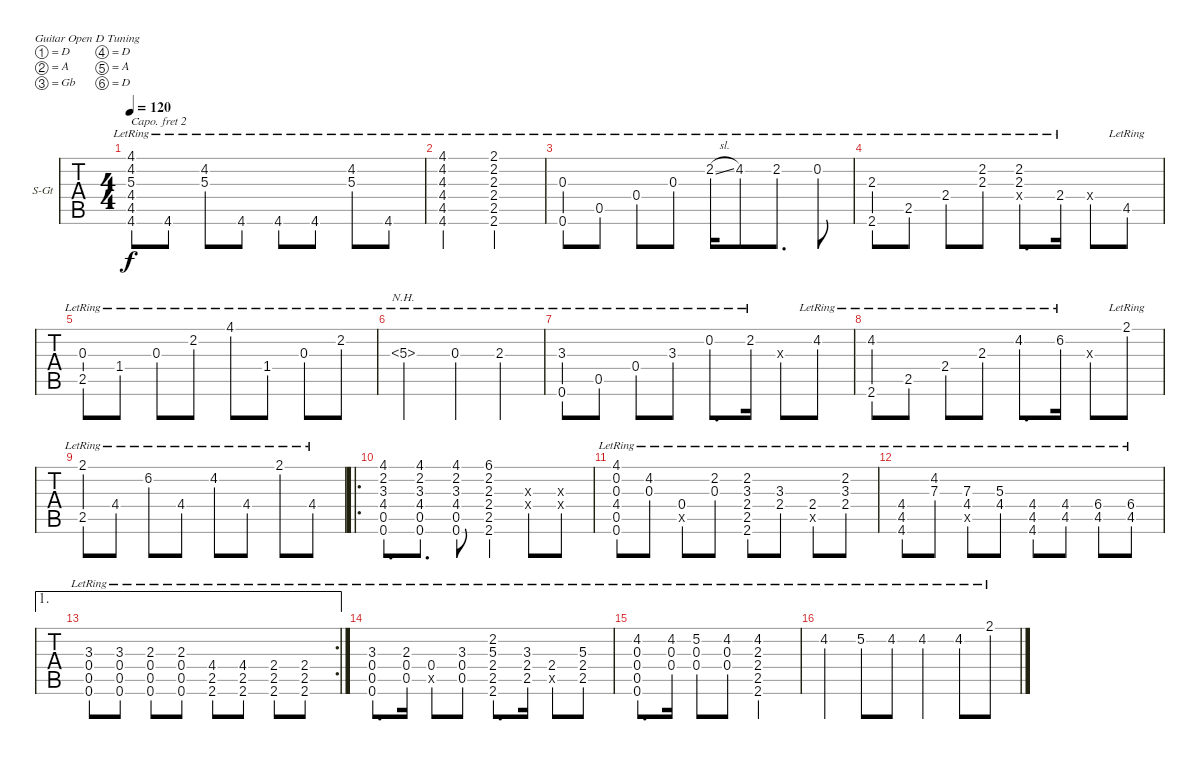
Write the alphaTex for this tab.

\bracketExtendMode groupsimilarinstruments
\firstSystemTrackNameOrientation horizontal
\otherSystemsTrackNameOrientation horizontal
\track ("Òô¹ì 1" "S-Gt") {instrument acousticguitarsteel}
\staff {tabs}
\capo 2
\tuning (D4 A3 Gb3 D3 A2 D2)
\ts (4 4)
\tempo 120
\clef g2
\ks c
(4.1{lr} 4.2{lr} 5.3{lr} 4.4{lr} 4.5{lr} 4.6{lr}).8{dy f} 4.6{lr}.8 (4.2{lr} 5.3{lr}).8 4.6{lr}.8 4.6{lr}.8 4.6{lr}.8 (4.2{lr} 5.3{lr}).8 4.6{lr}.8 |
(4.1{lr} 4.2{lr} 4.3{lr} 4.4{lr} 4.5{lr} 4.6{lr}).2 (2.1{lr} 2.2{lr} 2.3{lr} 2.4{lr} 2.5{lr} 2.6{lr}).2 |
(0.3{lr} 0.6{lr}).8 0.5{lr}.8 0.4{lr}.8 0.3{lr}.8 2.2{sl lr}.16 4.2{lr}.8 2.2{lr}.8{d} 0.2{lr}.8 |
(2.3{lr} 2.6{lr}).8 2.5{lr}.8 2.4{lr}.8 (2.2{lr} 2.3{lr}).8 (2.2{lr} 2.3{lr} 0.4{x}).8{d} 2.4{lr}.16 0.4{x}.8 4.5{lr}.8 |
(0.3{lr} 2.5{lr}).8 1.4{lr}.8 0.3{lr}.8 2.2{lr}.8 4.1{lr}.8 1.4{lr}.8 0.3{lr}.8 2.2{lr}.8 |
5.3{nh lr}.2 0.3{lr}.4 2.3{lr}.4 |
(3.3{lr} 0.6{lr}).8 0.5{lr}.8 0.4{lr}.8 3.3{lr}.8 0.2{lr}.8{d} 2.2{lr}.16 0.3{x}.8 4.2{lr}.8 |
(4.2{lr} 2.6{lr}).8 2.5{lr}.8 2.4{lr}.8 2.3{lr}.8 4.2{lr}.8{d} 6.2{lr}.16 0.3{x}.8 2.1{lr}.8 |
(2.1{lr} 2.5{lr}).8 4.4{lr}.8 6.2{lr}.8 4.4{lr}.8 4.2{lr}.8 4.4{lr}.8 2.1{lr}.8 4.4{lr}.8 |
\ro
(4.1{st} 2.2{st} 3.3{st} 4.4{st} 0.5{st} 0.6{st}).8{d} (4.1{st} 2.2{st} 3.3{st} 4.4{st} 0.5{st} 0.6{st}).8{d} (4.1{st} 2.2{st} 3.3{st} 4.4{st} 0.5{st} 0.6{st}).8 (6.1{st} 2.2{st} 2.3{st} 2.4{st} 2.5{st} 2.6{st}).4 (0.3{x} 0.4{x}).8 (0.3{x} 0.4{x}).8 |
(4.1{lr} 0.2{lr} 0.3{lr} 4.4{lr} 0.5{lr} 0.6{lr}).8 (4.2{lr} 0.3{lr}).8 (0.4{lr} 0.5{x}).8 (2.2{lr} 0.3{lr}).8 (2.2{lr} 3.3{lr} 2.4{lr} 2.5{lr} 2.6{lr}).8 (3.3{lr} 2.4{lr}).8 (2.4{lr} 0.5{x}).8 (2.2{lr} 3.3{lr} 2.4{lr}).8 |
(4.4{lr} 4.5{lr} 4.6{lr}).8 (4.2{lr} 7.3{lr}).8 (7.3{lr} 4.4{lr} 0.5{x}).8 (5.3{lr} 4.4{lr}).8 (4.4{lr} 4.5{lr} 4.6{lr}).8 (4.4{lr} 4.5{lr}).8 (6.4{lr} 4.5{lr}).8 (6.4{lr} 4.5{lr}).8 |
\ae 1
\rc 2
(3.3{lr} 0.4{lr} 0.5{lr} 0.6{lr}).8 (3.3{lr} 0.4{lr} 0.5{lr} 0.6{lr}).8 (2.3{lr} 0.4{lr} 0.5{lr} 0.6{lr}).8 (2.3{lr} 0.4{lr} 0.5{lr} 0.6{lr}).8 (4.4{lr} 2.5{lr} 2.6{lr}).8 (4.4{lr} 2.5{lr} 2.6{lr}).8 (2.4{lr} 2.5{lr} 2.6{lr}).8 (2.4{lr} 2.5{lr} 2.6{lr}).8 |
(3.3{lr} 0.4{lr} 0.5{lr} 0.6{lr}).8{d} (2.3{lr} 0.4{lr} 0.5{lr}).16 (0.4{lr} 0.5{x}).8 (3.3{lr} 0.4{lr} 0.5{lr}).8 (2.2{lr} 5.3{lr} 2.4{lr} 2.5{lr} 2.6{lr}).8{d} (3.3{lr} 2.4{lr} 2.5{lr}).16 (2.4{lr} 2.5{x}).8 (5.3{lr} 2.4{lr} 2.5{lr}).8 |
(4.2{lr} 0.3{lr} 0.4{lr} 0.5{lr} 0.6{lr}).8{d} (4.2{lr} 0.3{lr} 0.4{lr}).16 (5.2{lr} 0.3{lr} 0.4{lr}).8 (4.2{lr} 0.3{lr} 0.4{lr}).8 (4.2{lr} 2.3{lr} 2.4{lr} 2.5{lr} 2.6{lr}).2 |
4.2{lr}.4 5.2{lr}.8 4.2{lr}.8 4.2{lr}.4 4.2{lr}.8 2.1{lr}.8
